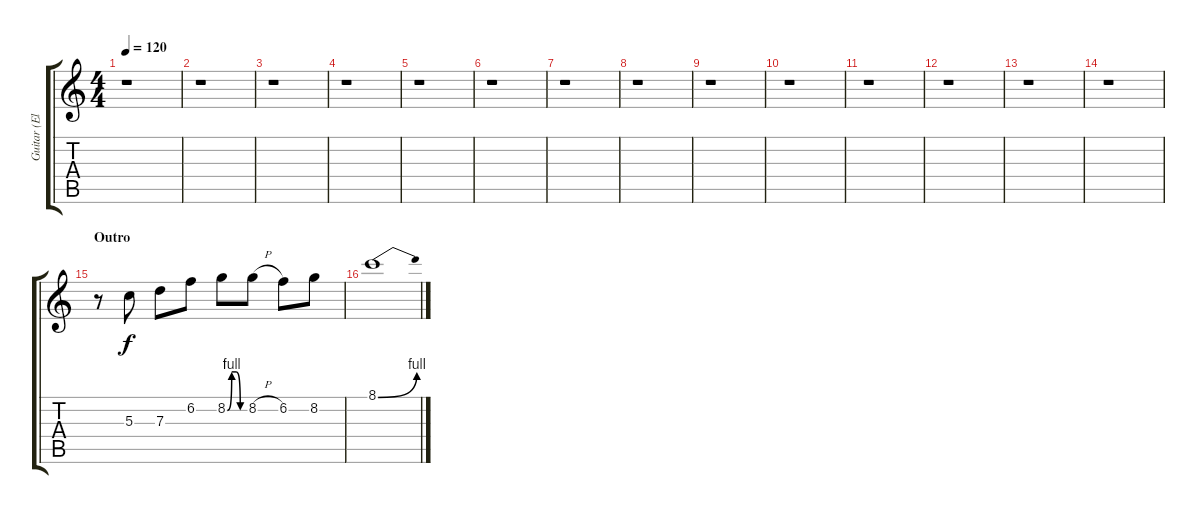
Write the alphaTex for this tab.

\track ("Guitar (Electric)" "Guitar (El") {instrument overdrivenguitar}
\staff {score tabs}
\tuning (E4 B3 G3 D3 A2 E2) {hide}
\ts (4 4)
\tempo 120
\clef g2
\ks c
r.1{dy f} |
r.1 |
r.1 |
r.1 |
r.1 |
r.1 |
r.1 |
r.1 |
r.1 |
r.1 |
r.1 |
r.1 |
r.1 |
r.1 |
\section ("" "Outro")
r.8 5.3.8 7.3.8 6.2.8 8.2{be (custom 0 0 15 4 30 4 45 0 60 0)}.8 8.2{h}.8 6.2.8 8.2.8 |
8.1{be (bend 0 0 60 4)}.1
